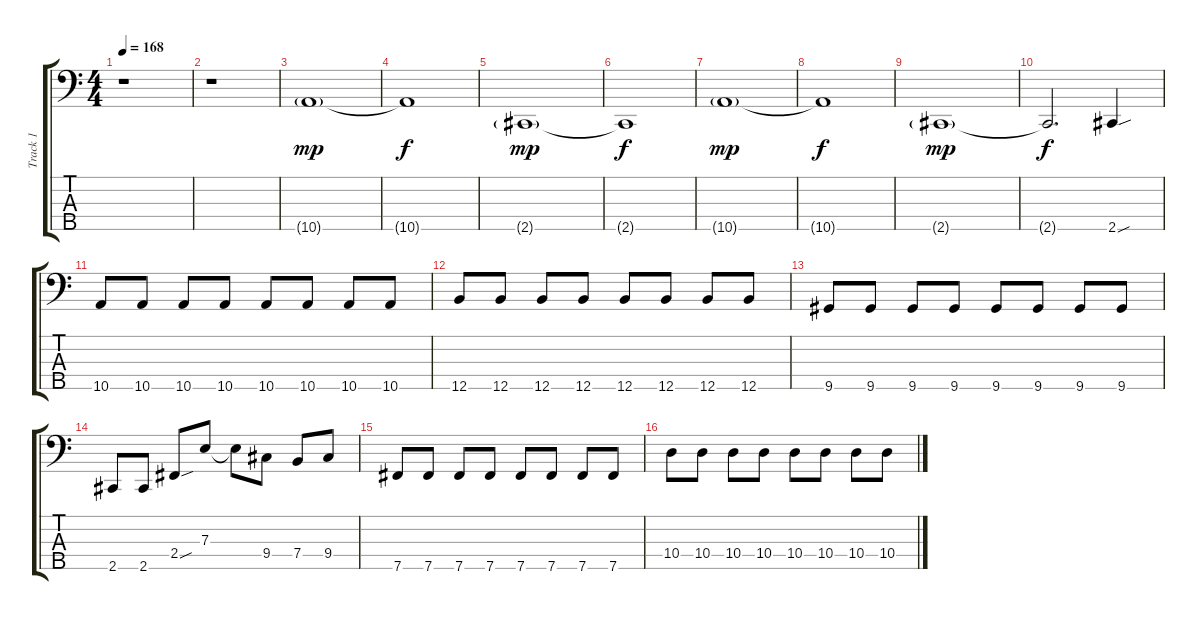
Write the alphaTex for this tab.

\track ("Track 1" "Track 1") {instrument electricbassfinger}
\staff {score tabs}
\tuning (G2 D2 A1 E1 B0) {hide}
\ts (4 4)
\tempo 168
\clef f4
\ks c
r.1{dy f} |
r.1 |
10.5{g}.1{dy mp} |
10.5{t}.1{dy f} |
2.5{g}.1{dy mp} |
2.5{t}.1{dy f} |
10.5{g}.1{dy mp} |
10.5{t}.1{dy f} |
2.5{g}.1{dy mp} |
2.5{t}.2{d dy f} 2.5{sou}.4 |
10.5.8 10.5.8 10.5.8 10.5.8 10.5.8 10.5.8 10.5.8 10.5.8 |
12.5.8 12.5.8 12.5.8 12.5.8 12.5.8 12.5.8 12.5.8 12.5.8 |
9.5.8 9.5.8 9.5.8 9.5.8 9.5.8 9.5.8 9.5.8 9.5.8 |
2.5.8 2.5.8 2.4{sou}.8 7.3.8 7.3{t}.8 9.4.8 7.4.8 9.4.8 |
7.5.8 7.5.8 7.5.8 7.5.8 7.5.8 7.5.8 7.5.8 7.5.8 |
10.4.8 10.4.8 10.4.8 10.4.8 10.4.8 10.4.8 10.4.8 10.4.8
